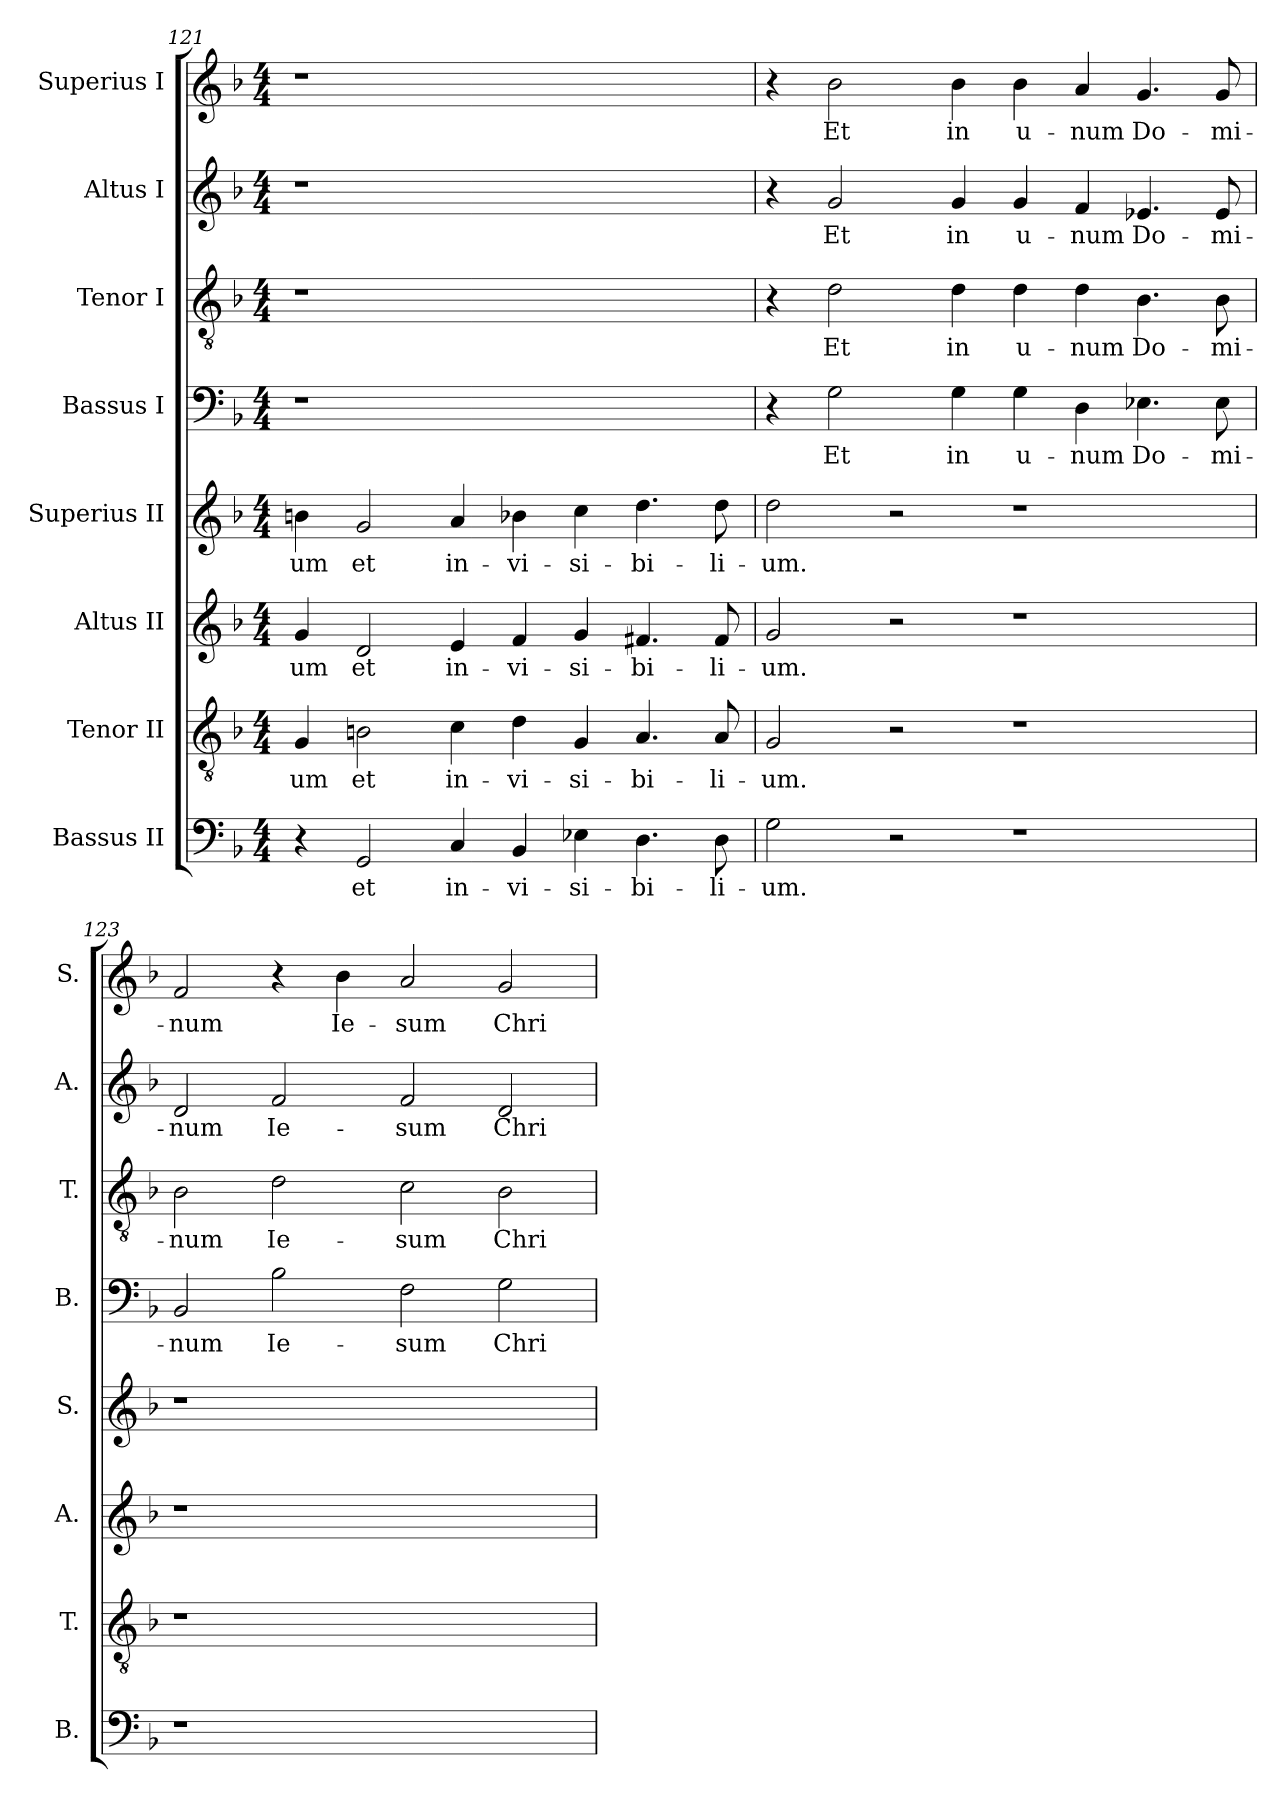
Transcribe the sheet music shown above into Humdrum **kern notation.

**kern	**text	**kern	**text	**kern	**text	**kern	**text	**kern	**text	**kern	**text	**kern	**text	**kern	**text
*part8	*part8	*part7	*part7	*part6	*part6	*part5	*part5	*part4	*part4	*part3	*part3	*part2	*part2	*part1	*part1
*staff8	*staff8	*staff7	*staff7	*staff6	*staff6	*staff5	*staff5	*staff4	*staff4	*staff3	*staff3	*staff2	*staff2	*staff1	*staff1
*I"Bassus II	*	*I"Tenor II	*	*I"Altus II	*	*I"Superius II	*	*I"Bassus I	*	*I"Tenor I	*	*I"Altus I	*	*I"Superius I	*
*I'B.	*	*I'T.	*	*I'A.	*	*I'S.	*	*I'B.	*	*I'T.	*	*I'A.	*	*I'S.	*
*clefF4	*	*clefGv2	*	*clefG2	*	*clefG2	*	*clefF4	*	*clefGv2	*	*clefG2	*	*clefG2	*
*	*	*ITrd7c12	*	*	*	*	*	*	*	*ITrd7c12	*	*	*	*	*
*k[b-]	*	*k[b-]	*	*k[b-]	*	*k[b-]	*	*k[b-]	*	*k[b-]	*	*k[b-]	*	*k[b-]	*
*d:	*	*d:	*	*d:	*	*d:	*	*d:	*	*d:	*	*d:	*	*d:	*
*M4/4	*	*M4/4	*	*M4/4	*	*M4/4	*	*M4/4	*	*M4/4	*	*M4/4	*	*M4/4	*
=121	=121	=121	=121	=121	=121	=121	=121	=121	=121	=121	=121	=121	=121	=121	=121
!	!	!	!LO:LY:b	!	!LO:LY:b	!	!LO:LY:b	!LO:N:vis=1	!	!LO:N:vis=1	!	!LO:N:vis=1	!	!LO:N:vis=1	!
4r	.	4GG/	-um	4g/	-um	4bn\	-um	1r	.	1r	.	1r	.	1r	.
!	!LO:LY:b	!	!LO:LY:b	!	!LO:LY:b	!	!LO:LY:b	!	!	!	!	!	!	!	!
2GG/	et	2BBn\	et	2d/	et	2g/	et	.	.	.	.	.	.	.	.
!	!LO:LY:b	!	!LO:LY:b	!	!LO:LY:b	!	!LO:LY:b	!	!	!	!	!	!	!	!
4C/	in-	4C\	in-	4e/	in-	4a/	in-	.	.	.	.	.	.	.	.
!	!LO:LY:b	!	!LO:LY:b	!	!LO:LY:b	!	!LO:LY:b	!	!	!	!	!	!	!	!
4BB-/	-vi-	4D\	-vi-	4f/	-vi-	4b-X\	-vi-	1ryy	.	1ryy	.	1ryy	.	1ryy	.
!	!LO:LY:b	!	!LO:LY:b	!	!LO:LY:b	!	!LO:LY:b	!	!	!	!	!	!	!	!
4E-X\	-si-	4GG/	-si-	4g/	-si-	4cc\	-si-	.	.	.	.	.	.	.	.
!	!LO:LY:b	!	!LO:LY:b	!	!LO:LY:b	!	!LO:LY:b	!	!	!	!	!	!	!	!
4.D\	-bi-	4.AA/	-bi-	4.f#X/	-bi-	4.dd\	-bi-	.	.	.	.	.	.	.	.
!	!LO:LY:b	!	!LO:LY:b	!	!LO:LY:b	!	!LO:LY:b	!	!	!	!	!	!	!	!
8D\	-li-	8AA/	-li-	8f#/	-li-	8dd\	-li-	.	.	.	.	.	.	.	.
=122	=122	=122	=122	=122	=122	=122	=122	=122	=122	=122	=122	=122	=122	=122	=122
!	!LO:LY:b	!	!LO:LY:b	!	!LO:LY:b	!	!LO:LY:b	!	!	!	!	!	!	!	!
2G\	-um.	2GG/	-um.	2g/	-um.	2dd\	-um.	4r	.	4r	.	4r	.	4r	.
!	!	!	!	!	!	!	!	!	!LO:LY:b	!	!LO:LY:b	!	!LO:LY:b	!	!LO:LY:b
.	.	.	.	.	.	.	.	2G\	Et	2D\	Et	2g/	Et	2b-\	Et
2r	.	2r	.	2r	.	2r	.	.	.	.	.	.	.	.	.
!	!	!	!	!	!	!	!	!	!LO:LY:b	!	!LO:LY:b	!	!LO:LY:b	!	!LO:LY:b
.	.	.	.	.	.	.	.	4G\	in	4D\	in	4g/	in	4b-\	in
!	!	!	!	!	!	!	!	!	!LO:LY:b	!	!LO:LY:b	!	!LO:LY:b	!	!LO:LY:b
1r	.	1r	.	1r	.	1r	.	4G\	u-	4D\	u-	4g/	u-	4b-\	u-
!	!	!	!	!	!	!	!	!	!LO:LY:b	!	!LO:LY:b	!	!LO:LY:b	!	!LO:LY:b
.	.	.	.	.	.	.	.	4D\	-num	4D\	-num	4f/	-num	4a/	-num
!	!	!	!	!	!	!	!	!	!LO:LY:b	!	!LO:LY:b	!	!LO:LY:b	!	!LO:LY:b
.	.	.	.	.	.	.	.	4.E-X\	Do-	4.BB-\	Do-	4.e-X/	Do-	4.g/	Do-
!	!	!	!	!	!	!	!	!	!LO:LY:b	!	!LO:LY:b	!	!LO:LY:b	!	!LO:LY:b
.	.	.	.	.	.	.	.	8E-\	-mi-	8BB-\	-mi-	8e-/	-mi-	8g/	-mi-
=123	=123	=123	=123	=123	=123	=123	=123	=123	=123	=123	=123	=123	=123	=123	=123
!LO:N:vis=1	!	!LO:N:vis=1	!	!LO:N:vis=1	!	!LO:N:vis=1	!	!	!LO:LY:b	!	!LO:LY:b	!	!LO:LY:b	!	!LO:LY:b
1r	.	1r	.	1r	.	1r	.	2BB-/	-num	2BB-\	-num	2d/	-num	2f/	-num
!	!	!	!	!	!	!	!	!	!LO:LY:b	!	!LO:LY:b	!	!LO:LY:b	!	!
.	.	.	.	.	.	.	.	2B-\	Ie-	2D\	Ie-	2f/	Ie-	4r	.
!	!	!	!	!	!	!	!	!	!	!	!	!	!	!	!LO:LY:b
.	.	.	.	.	.	.	.	.	.	.	.	.	.	4b-\	Ie-
!	!	!	!	!	!	!	!	!	!LO:LY:b	!	!LO:LY:b	!	!LO:LY:b	!	!LO:LY:b
1ryy	.	1ryy	.	1ryy	.	1ryy	.	2F\	-sum	2C\	-sum	2f/	-sum	2a/	-sum
!	!	!	!	!	!	!	!	!	!LO:LY:b	!	!LO:LY:b	!	!LO:LY:b	!	!LO:LY:b
.	.	.	.	.	.	.	.	2G\	Chri-	2BB-\	Chri-	2d/	Chri-	2g/	Chri-
=	=	=	=	=	=	=	=	=	=	=	=	=	=	=	=
*-	*-	*-	*-	*-	*-	*-	*-	*-	*-	*-	*-	*-	*-	*-	*-
